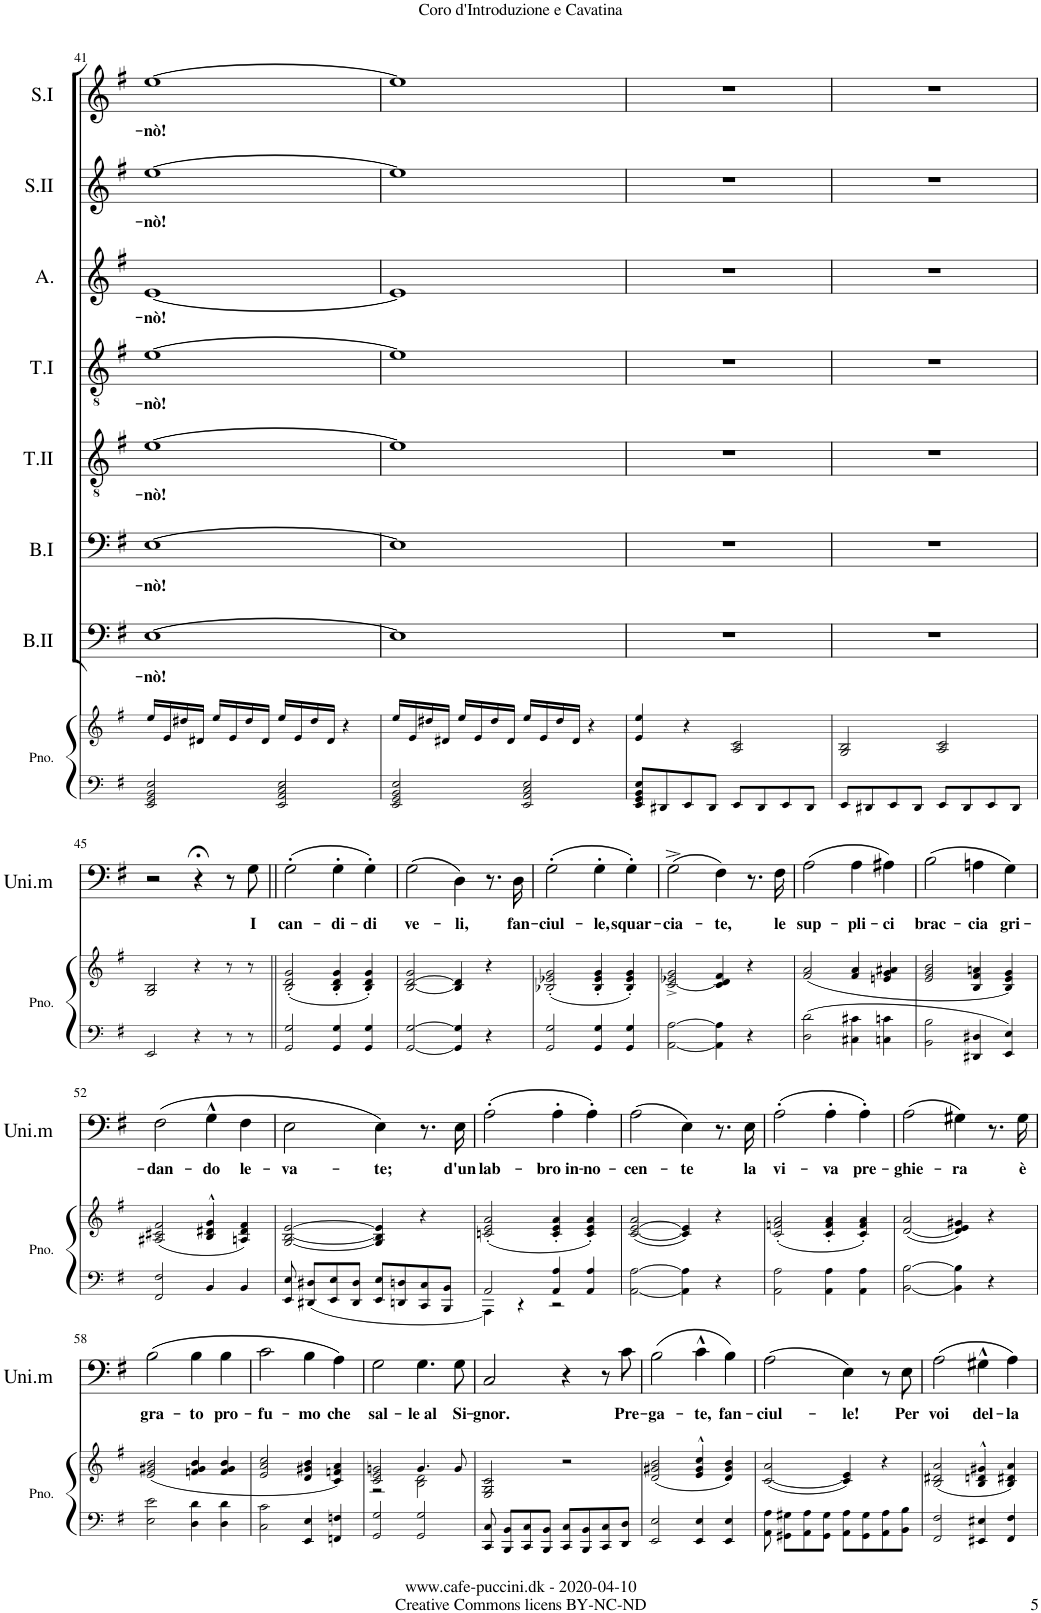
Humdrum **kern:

**kern	**kern	**kern	**text	**kern	**text	**kern	**text	**kern	**text	**kern	**text	**kern	**text	**kern	**text	**kern	**text
*part9	*part9	*part8	*part8	*part7	*part7	*part6	*part6	*part5	*part5	*part4	*part4	*part3	*part3	*part2	*part2	*part1	*part1
*staff10	*staff9	*staff8	*staff8	*staff7	*staff7	*staff6	*staff6	*staff5	*staff5	*staff4	*staff4	*staff3	*staff3	*staff2	*staff2	*staff1	*staff1
*I"Piano	*	*I"Bass II	*	*I"Bass I	*	*I"Unison male	*	*I"Tenor II	*	*I"Tenor I	*	*I"Alto	*	*I"Soprano II	*	*I"Soprano I	*
*I'Pno.	*	*I'B.II	*	*I'B.I	*	*I'Uni.m	*	*I'T.II	*	*I'T.I	*	*I'A.	*	*I'S.II	*	*I'S.I	*
!!LO:PB:g=z
*clefF4	*clefG2	*clefF4	*	*clefF4	*	*clefF4	*	*clefGv2	*	*clefGv2	*	*clefG2	*	*clefG2	*	*clefG2	*
*k[f#]	*k[f#]	*k[f#]	*	*k[f#]	*	*k[f#]	*	*k[f#]	*	*k[f#]	*	*k[f#]	*	*k[f#]	*	*k[f#]	*
*M4/4	*M4/4	*M4/4	*	*M4/4	*	*M4/4	*	*M4/4	*	*M4/4	*	*M4/4	*	*M4/4	*	*M4/4	*
*met(c)	*met(c)	*met(c)	*	*met(c)	*	*met(c)	*	*met(c)	*	*met(c)	*	*met(c)	*	*met(c)	*	*met(c)	*
=41	=41	=41	=41	=41	=41	=41	=41	=41	=41	=41	=41	=41	=41	=41	=41	=41	=41
!	!	!	!LO:LY:b	!	!LO:LY:b	!	!	!	!LO:LY:b	!	!LO:LY:b	!	!LO:LY:b	!	!LO:LY:b	!	!LO:LY:b
2EE/ 2GG/ 2BB/ 2E/	16ee/LL	[1E	-nò!	[1E	-nò!	1r	.	[1e	-nò!	[1e	-nò!	[1e	-nò!	[1ee	-nò!	[1ee	-nò!
.	16e/	.	.	.	.	.	.	.	.	.	.	.	.	.	.	.	.
.	16dd#X/	.	.	.	.	.	.	.	.	.	.	.	.	.	.	.	.
.	16d#X/JJ	.	.	.	.	.	.	.	.	.	.	.	.	.	.	.	.
.	16ee/LL	.	.	.	.	.	.	.	.	.	.	.	.	.	.	.	.
.	16e/	.	.	.	.	.	.	.	.	.	.	.	.	.	.	.	.
.	16dd#/	.	.	.	.	.	.	.	.	.	.	.	.	.	.	.	.
.	16d#/JJ	.	.	.	.	.	.	.	.	.	.	.	.	.	.	.	.
2EE/ 2AA/ 2C/ 2E/	16ee/LL	.	.	.	.	.	.	.	.	.	.	.	.	.	.	.	.
.	16e/	.	.	.	.	.	.	.	.	.	.	.	.	.	.	.	.
.	16dd#/	.	.	.	.	.	.	.	.	.	.	.	.	.	.	.	.
.	16d#/JJ	.	.	.	.	.	.	.	.	.	.	.	.	.	.	.	.
.	4r	.	.	.	.	.	.	.	.	.	.	.	.	.	.	.	.
=42	=42	=42	=42	=42	=42	=42	=42	=42	=42	=42	=42	=42	=42	=42	=42	=42	=42
2EE/ 2GG/ 2BB/ 2E/	16ee/LL	1E]	.	1E]	.	1r	.	1e]	.	1e]	.	1e]	.	1ee]	.	1ee]	.
.	16e/	.	.	.	.	.	.	.	.	.	.	.	.	.	.	.	.
.	16dd#X/	.	.	.	.	.	.	.	.	.	.	.	.	.	.	.	.
.	16d#X/JJ	.	.	.	.	.	.	.	.	.	.	.	.	.	.	.	.
.	16ee/LL	.	.	.	.	.	.	.	.	.	.	.	.	.	.	.	.
.	16e/	.	.	.	.	.	.	.	.	.	.	.	.	.	.	.	.
.	16dd#/	.	.	.	.	.	.	.	.	.	.	.	.	.	.	.	.
.	16d#/JJ	.	.	.	.	.	.	.	.	.	.	.	.	.	.	.	.
2EE/ 2AA/ 2C/ 2E/	16ee/LL	.	.	.	.	.	.	.	.	.	.	.	.	.	.	.	.
.	16e/	.	.	.	.	.	.	.	.	.	.	.	.	.	.	.	.
.	16dd#/	.	.	.	.	.	.	.	.	.	.	.	.	.	.	.	.
.	16d#/JJ	.	.	.	.	.	.	.	.	.	.	.	.	.	.	.	.
.	4r	.	.	.	.	.	.	.	.	.	.	.	.	.	.	.	.
=43	=43	=43	=43	=43	=43	=43	=43	=43	=43	=43	=43	=43	=43	=43	=43	=43	=43
8EE/ 8GG/ 8BB/ 8E/L	4e/ 4ee/	1r	.	1r	.	1r	.	1r	.	1r	.	1r	.	1r	.	1r	.
8DD#X/	.	.	.	.	.	.	.	.	.	.	.	.	.	.	.	.	.
8EE/	4r	.	.	.	.	.	.	.	.	.	.	.	.	.	.	.	.
8DD#/J	.	.	.	.	.	.	.	.	.	.	.	.	.	.	.	.	.
8EE/L	2A/ 2c/	.	.	.	.	.	.	.	.	.	.	.	.	.	.	.	.
8DD#/	.	.	.	.	.	.	.	.	.	.	.	.	.	.	.	.	.
8EE/	.	.	.	.	.	.	.	.	.	.	.	.	.	.	.	.	.
8DD#/J	.	.	.	.	.	.	.	.	.	.	.	.	.	.	.	.	.
=44	=44	=44	=44	=44	=44	=44	=44	=44	=44	=44	=44	=44	=44	=44	=44	=44	=44
8EE/L	2G/ 2B/	1r	.	1r	.	1r	.	1r	.	1r	.	1r	.	1r	.	1r	.
8DD#X/	.	.	.	.	.	.	.	.	.	.	.	.	.	.	.	.	.
8EE/	.	.	.	.	.	.	.	.	.	.	.	.	.	.	.	.	.
8DD#/J	.	.	.	.	.	.	.	.	.	.	.	.	.	.	.	.	.
8EE/L	2A/ 2c/	.	.	.	.	.	.	.	.	.	.	.	.	.	.	.	.
8DD#/	.	.	.	.	.	.	.	.	.	.	.	.	.	.	.	.	.
8EE/	.	.	.	.	.	.	.	.	.	.	.	.	.	.	.	.	.
8DD#/J	.	.	.	.	.	.	.	.	.	.	.	.	.	.	.	.	.
!!LO:LB:g=z
=45	=45	=45	=45	=45	=45	=45	=45	=45	=45	=45	=45	=45	=45	=45	=45	=45	=45
2EE/	2G/ 2B/	1r	.	1r	.	2r	.	1r	.	1r	.	1r	.	1r	.	1r	.
4r	4r	.	.	.	.	4r;<	.	.	.	.	.	.	.	.	.	.	.
8r	8r	.	.	.	.	8r	.	.	.	.	.	.	.	.	.	.	.
!	!	!	!	!	!	!	!LO:LY:b	!	!	!	!	!	!	!	!	!	!
8r	8r	.	.	.	.	8G\	I	.	.	.	.	.	.	.	.	.	.
=46||	=46||	=46||	=46||	=46||	=46||	=46||	=46||	=46||	=46||	=46||	=46||	=46||	=46||	=46||	=46||	=46||	=46||
!	!	!	!	!	!	!	!LO:LY:b	!	!	!	!	!	!	!	!	!	!
2GG/ 2G/	(<2B/' 2d/' 2g/'	1r	.	1r	.	(>2G'\	can-	1r	.	1r	.	1r	.	1r	.	1r	.
!	!	!	!	!	!	!	!LO:LY:b	!	!	!	!	!	!	!	!	!	!
4GG/ 4G/	4B/' 4d/' 4g/'	.	.	.	.	4G'\	-di-	.	.	.	.	.	.	.	.	.	.
!	!	!	!	!	!	!	!LO:LY:b	!	!	!	!	!	!	!	!	!	!
4GG/ 4G/	4B/' 4d/' 4g/')	.	.	.	.	4G'\)	-di	.	.	.	.	.	.	.	.	.	.
=47	=47	=47	=47	=47	=47	=47	=47	=47	=47	=47	=47	=47	=47	=47	=47	=47	=47
!	!	!	!	!	!	!	!LO:LY:b	!	!	!	!	!	!	!	!	!	!
[2GG/ [2G/	[2B/ [2d/ 2g/	1r	.	1r	.	(>2G\	ve-	1r	.	1r	.	1r	.	1r	.	1r	.
!	!	!	!	!	!	!	!LO:LY:b	!	!	!	!	!	!	!	!	!	!
4GG/] 4G/]	4B/] 4d/]	.	.	.	.	4D\)	-li,	.	.	.	.	.	.	.	.	.	.
4r	4r	.	.	.	.	8.r	.	.	.	.	.	.	.	.	.	.	.
!	!	!	!	!	!	!	!LO:LY:b	!	!	!	!	!	!	!	!	!	!
.	.	.	.	.	.	16D\	fan-	.	.	.	.	.	.	.	.	.	.
=48	=48	=48	=48	=48	=48	=48	=48	=48	=48	=48	=48	=48	=48	=48	=48	=48	=48
!	!	!	!	!	!	!	!LO:LY:b	!	!	!	!	!	!	!	!	!	!
2GG/ 2G/	(<2B-X/' 2e-X/' 2g/'	1r	.	1r	.	(>2G'\	-ciul-	1r	.	1r	.	1r	.	1r	.	1r	.
!	!	!	!	!	!	!	!LO:LY:b	!	!	!	!	!	!	!	!	!	!
4GG/ 4G/	4B-/' 4e-/' 4g/'	.	.	.	.	4G'\	-le,	.	.	.	.	.	.	.	.	.	.
!	!	!	!	!	!	!	!LO:LY:b	!	!	!	!	!	!	!	!	!	!
4GG/ 4G/	4B-/' 4e-/' 4g/')	.	.	.	.	4G'\)	squar-	.	.	.	.	.	.	.	.	.	.
=49	=49	=49	=49	=49	=49	=49	=49	=49	=49	=49	=49	=49	=49	=49	=49	=49	=49
!	!	!	!	!	!	!	!LO:LY:b	!	!	!	!	!	!	!	!	!	!
[2AA\ [2A\	[2c/^ 2e-X/^ 2g/^	1r	.	1r	.	(>2G^\	-cia-	1r	.	1r	.	1r	.	1r	.	1r	.
!	!	!	!	!	!	!	!LO:LY:b	!	!	!	!	!	!	!	!	!	!
4AA\] 4A\]	4c/] 4d/ 4f#/	.	.	.	.	4F#\)	-te,	.	.	.	.	.	.	.	.	.	.
4r	4r	.	.	.	.	8.r	.	.	.	.	.	.	.	.	.	.	.
!	!	!	!	!	!	!	!LO:LY:b	!	!	!	!	!	!	!	!	!	!
.	.	.	.	.	.	16F#\	le	.	.	.	.	.	.	.	.	.	.
=50	=50	=50	=50	=50	=50	=50	=50	=50	=50	=50	=50	=50	=50	=50	=50	=50	=50
!	!	!	!	!	!	!	!LO:LY:b	!	!	!	!	!	!	!	!	!	!
2D\ 2d\	(<2f#/ 2a/	1r	.	1r	.	(>2A\	sup-	1r	.	1r	.	1r	.	1r	.	1r	.
!	!	!	!	!	!	!	!LO:LY:b	!	!	!	!	!	!	!	!	!	!
4C#X\ 4c#X\	4f#/ 4a/	.	.	.	.	4A\	-pli-	.	.	.	.	.	.	.	.	.	.
!	!	!	!	!	!	!	!LO:LY:b	!	!	!	!	!	!	!	!	!	!
4Cn\ 4cn\	4en/ 4g/ 4a#X/	.	.	.	.	4A#X\)	-ci	.	.	.	.	.	.	.	.	.	.
=51	=51	=51	=51	=51	=51	=51	=51	=51	=51	=51	=51	=51	=51	=51	=51	=51	=51
!	!	!	!	!	!	!	!LO:LY:b	!	!	!	!	!	!	!	!	!	!
2BB\ 2B\	2e/ 2g/ 2b/	1r	.	1r	.	(>2B\	brac-	1r	.	1r	.	1r	.	1r	.	1r	.
!	!	!	!	!	!	!	!LO:LY:b	!	!	!	!	!	!	!	!	!	!
4DD#X/ 4D#X/	4B/ 4f#/ 4an/	.	.	.	.	4An\	-cia	.	.	.	.	.	.	.	.	.	.
!	!	!	!	!	!	!	!LO:LY:b	!	!	!	!	!	!	!	!	!	!
4EE/ 4E/	4B/ 4e/ 4g/)	.	.	.	.	4G\)	gri-	.	.	.	.	.	.	.	.	.	.
!!LO:LB:g=z
=52	=52	=52	=52	=52	=52	=52	=52	=52	=52	=52	=52	=52	=52	=52	=52	=52	=52
!	!	!	!	!	!	!	!LO:LY:b	!	!	!	!	!	!	!	!	!	!
2FF#/ 2F#/	(<2A#X/ 2c#X/ 2f#/	1r	.	1r	.	(>2F#\	-dan-	1r	.	1r	.	1r	.	1r	.	1r	.
!	!	!	!	!	!	!	!LO:LY:b	!	!	!	!	!	!	!	!	!	!
4BB/	4B/^^ 4d#X/^^ 4g/^^	.	.	.	.	4G^^\	-do	.	.	.	.	.	.	.	.	.	.
!	!	!	!	!	!	!	!LO:LY:b	!	!	!	!	!	!	!	!	!	!
4BB/	4An/ 4d#/ 4f#/)	.	.	.	.	4F#\	le-	.	.	.	.	.	.	.	.	.	.
=53	=53	=53	=53	=53	=53	=53	=53	=53	=53	=53	=53	=53	=53	=53	=53	=53	=53
!	!	!	!	!	!	!	!LO:LY:b	!	!	!	!	!	!	!	!	!	!
8EE/ 8E/	[2G/ [2B/ [2e/	1r	.	1r	.	2E\	-va-	1r	.	1r	.	1r	.	1r	.	1r	.
8DD#X/ 8D#X/L	.	.	.	.	.	.	.	.	.	.	.	.	.	.	.	.	.
8EE/ 8E/	.	.	.	.	.	.	.	.	.	.	.	.	.	.	.	.	.
8DD#/ 8D#/J	.	.	.	.	.	.	.	.	.	.	.	.	.	.	.	.	.
!	!	!	!	!	!	!	!LO:LY:b	!	!	!	!	!	!	!	!	!	!
8EE/ 8E/L	4G/] 4B/] 4e/]	.	.	.	.	4E\)	-te;	.	.	.	.	.	.	.	.	.	.
8DDn/ 8Dn/	.	.	.	.	.	.	.	.	.	.	.	.	.	.	.	.	.
8CC/ 8C/	4r	.	.	.	.	8.r	.	.	.	.	.	.	.	.	.	.	.
8BBB/ 8BB/J	.	.	.	.	.	.	.	.	.	.	.	.	.	.	.	.	.
!	!	!	!	!	!	!	!LO:LY:b	!	!	!	!	!	!	!	!	!	!
.	.	.	.	.	.	16E\	d'un	.	.	.	.	.	.	.	.	.	.
=54	=54	=54	=54	=54	=54	=54	=54	=54	=54	=54	=54	=54	=54	=54	=54	=54	=54
*^	*	*	*	*	*	*	*	*	*	*	*	*	*	*	*	*	*
!	!	!	!	!	!	!	!	!LO:LY:b	!	!	!	!	!	!	!	!	!	!
2AA/	4AAA\	(<2cn/' 2e/' 2a/'	1r	.	1r	.	(>2A'\	lab-	1r	.	1r	.	1r	.	1r	.	1r	.
.	4r	.	.	.	.	.	.	.	.	.	.	.	.	.	.	.	.	.
!	!	!	!	!	!	!	!	!LO:LY:b	!	!	!	!	!	!	!	!	!	!
4AA/ 4A/	2r	4c/' 4e/' 4a/'	.	.	.	.	4A'\	bro in-	.	.	.	.	.	.	.	.	.	.
!	!	!	!	!	!	!	!	!LO:LY:b	!	!	!	!	!	!	!	!	!	!
4AA/ 4A/	.	4c/' 4e/' 4a/')	.	.	.	.	4A'\)	-no-	.	.	.	.	.	.	.	.	.	.
*v	*v	*	*	*	*	*	*	*	*	*	*	*	*	*	*	*	*	*
=55	=55	=55	=55	=55	=55	=55	=55	=55	=55	=55	=55	=55	=55	=55	=55	=55	=55
!	!	!	!	!	!	!	!LO:LY:b	!	!	!	!	!	!	!	!	!	!
[2AA\ [2A\	(<[2c/ [2e/ 2a/	1r	.	1r	.	(>2A\	-cen-	1r	.	1r	.	1r	.	1r	.	1r	.
!	!	!	!	!	!	!	!LO:LY:b	!	!	!	!	!	!	!	!	!	!
4AA\] 4A\]	4c/] 4e/])	.	.	.	.	4E\)	-te	.	.	.	.	.	.	.	.	.	.
4r	4r	.	.	.	.	8.r	.	.	.	.	.	.	.	.	.	.	.
!	!	!	!	!	!	!	!LO:LY:b	!	!	!	!	!	!	!	!	!	!
.	.	.	.	.	.	16E\	la	.	.	.	.	.	.	.	.	.	.
=56	=56	=56	=56	=56	=56	=56	=56	=56	=56	=56	=56	=56	=56	=56	=56	=56	=56
!	!	!	!	!	!	!	!LO:LY:b	!	!	!	!	!	!	!	!	!	!
2AA\ 2A\	(<2c/' 2fn/' 2a/'	1r	.	1r	.	(>2A'\	vi-	1r	.	1r	.	1r	.	1r	.	1r	.
!	!	!	!	!	!	!	!LO:LY:b	!	!	!	!	!	!	!	!	!	!
4AA\ 4A\	4c/' 4f/' 4a/'	.	.	.	.	4A'\	-va	.	.	.	.	.	.	.	.	.	.
!	!	!	!	!	!	!	!LO:LY:b	!	!	!	!	!	!	!	!	!	!
4AA\ 4A\	4c/' 4f/' 4a/')	.	.	.	.	4A'\)	pre-	.	.	.	.	.	.	.	.	.	.
=57	=57	=57	=57	=57	=57	=57	=57	=57	=57	=57	=57	=57	=57	=57	=57	=57	=57
!	!	!	!	!	!	!	!LO:LY:b	!	!	!	!	!	!	!	!	!	!
[2BB\ [2B\	(<[2d/ 2a/	1r	.	1r	.	(>2A\	-ghie-	1r	.	1r	.	1r	.	1r	.	1r	.
!	!	!	!	!	!	!	!LO:LY:b	!	!	!	!	!	!	!	!	!	!
4BB\] 4B\]	4d/] 4e/ 4g#X/)	.	.	.	.	4G#X\)	-ra	.	.	.	.	.	.	.	.	.	.
4r	4r	.	.	.	.	8.r	.	.	.	.	.	.	.	.	.	.	.
!	!	!	!	!	!	!	!LO:LY:b	!	!	!	!	!	!	!	!	!	!
.	.	.	.	.	.	16G#\	è	.	.	.	.	.	.	.	.	.	.
!!LO:LB:g=z
=58	=58	=58	=58	=58	=58	=58	=58	=58	=58	=58	=58	=58	=58	=58	=58	=58	=58
!	!	!	!	!	!	!	!LO:LY:b	!	!	!	!	!	!	!	!	!	!
2E\ 2e\	(<2e/ 2g#X/ 2b/	1r	.	1r	.	(>2B\	gra-	1r	.	1r	.	1r	.	1r	.	1r	.
!	!	!	!	!	!	!	!LO:LY:b	!	!	!	!	!	!	!	!	!	!
4D\ 4d\	4fn/ 4g#/ 4b/	.	.	.	.	4B\	-to	.	.	.	.	.	.	.	.	.	.
!	!	!	!	!	!	!	!LO:LY:b	!	!	!	!	!	!	!	!	!	!
4D\ 4d\	4f/ 4g#/ 4b/	.	.	.	.	4B\	pro-	.	.	.	.	.	.	.	.	.	.
=59	=59	=59	=59	=59	=59	=59	=59	=59	=59	=59	=59	=59	=59	=59	=59	=59	=59
!	!	!	!	!	!	!	!LO:LY:b	!	!	!	!	!	!	!	!	!	!
2C\ 2c\	2e/ 2a/ 2cc/	1r	.	1r	.	2c\	-fu-	1r	.	1r	.	1r	.	1r	.	1r	.
!	!	!	!	!	!	!	!LO:LY:b	!	!	!	!	!	!	!	!	!	!
4EE/ 4E/	4d/ 4g#X/ 4b/	.	.	.	.	4B\	-mo	.	.	.	.	.	.	.	.	.	.
!	!	!	!	!	!	!	!LO:LY:b	!	!	!	!	!	!	!	!	!	!
4FFn/ 4Fn/	4c/ 4fn/ 4a/)	.	.	.	.	4A\)	che	.	.	.	.	.	.	.	.	.	.
=60	=60	=60	=60	=60	=60	=60	=60	=60	=60	=60	=60	=60	=60	=60	=60	=60	=60
*	*^	*	*	*	*	*	*	*	*	*	*	*	*	*	*	*	*
!	!	!	!	!	!	!	!	!LO:LY:b	!	!	!	!	!	!	!	!	!	!
2GG/ 2G/	2c/ 2e/ 2gn/	2r	1r	.	1r	.	2G\	sal-	1r	.	1r	.	1r	.	1r	.	1r	.
!	!	!	!	!	!	!	!	!LO:LY:b	!	!	!	!	!	!	!	!	!	!
2GG/ 2G/	4.g/	2B\ 2d\	.	.	.	.	4.G\	le al	.	.	.	.	.	.	.	.	.	.
!	!	!	!	!	!	!	!	!LO:LY:b	!	!	!	!	!	!	!	!	!	!
.	8g/	.	.	.	.	.	8G\	Si-	.	.	.	.	.	.	.	.	.	.
*	*v	*v	*	*	*	*	*	*	*	*	*	*	*	*	*	*	*	*
=61	=61	=61	=61	=61	=61	=61	=61	=61	=61	=61	=61	=61	=61	=61	=61	=61	=61
!	!	!	!	!	!	!	!LO:LY:b	!	!	!	!	!	!	!	!	!	!
8CC/ 8C/	2E/ 2G/ 2c/	1r	.	1r	.	2C/	-gnor.	1r	.	1r	.	1r	.	1r	.	1r	.
8BBB/ 8BB/L	.	.	.	.	.	.	.	.	.	.	.	.	.	.	.	.	.
8CC/ 8C/	.	.	.	.	.	.	.	.	.	.	.	.	.	.	.	.	.
8BBB/ 8BB/J	.	.	.	.	.	.	.	.	.	.	.	.	.	.	.	.	.
8CC/ 8C/L	2r	.	.	.	.	4r	.	.	.	.	.	.	.	.	.	.	.
8BBB/ 8BB/	.	.	.	.	.	.	.	.	.	.	.	.	.	.	.	.	.
8CC/ 8C/	.	.	.	.	.	8r	.	.	.	.	.	.	.	.	.	.	.
!	!	!	!	!	!	!	!LO:LY:b	!	!	!	!	!	!	!	!	!	!
8DD/ 8D/J	.	.	.	.	.	8c\	Pre-	.	.	.	.	.	.	.	.	.	.
=62	=62	=62	=62	=62	=62	=62	=62	=62	=62	=62	=62	=62	=62	=62	=62	=62	=62
!	!	!	!	!	!	!	!LO:LY:b	!	!	!	!	!	!	!	!	!	!
2EE/ 2E/	(<2d/ 2g#X/ 2b/	1r	.	1r	.	(>2B\	-ga-	1r	.	1r	.	1r	.	1r	.	1r	.
!	!	!	!	!	!	!	!LO:LY:b	!	!	!	!	!	!	!	!	!	!
4EE/ 4E/	4e/^^ 4g#/^^ 4cc/^^	.	.	.	.	4c^^\	-te,	.	.	.	.	.	.	.	.	.	.
!	!	!	!	!	!	!	!LO:LY:b	!	!	!	!	!	!	!	!	!	!
4EE/ 4E/	4d/ 4g#/ 4b/)	.	.	.	.	4B\)	fan-	.	.	.	.	.	.	.	.	.	.
=63	=63	=63	=63	=63	=63	=63	=63	=63	=63	=63	=63	=63	=63	=63	=63	=63	=63
!	!	!	!	!	!	!	!LO:LY:b	!	!	!	!	!	!	!	!	!	!
8AA\ 8A\	(<[2c/ 2a/	1r	.	1r	.	(>2A\	-ciul-	1r	.	1r	.	1r	.	1r	.	1r	.
8GG#X\ 8G#X\L	.	.	.	.	.	.	.	.	.	.	.	.	.	.	.	.	.
8AA\ 8A\	.	.	.	.	.	.	.	.	.	.	.	.	.	.	.	.	.
8GG#\ 8G#\J	.	.	.	.	.	.	.	.	.	.	.	.	.	.	.	.	.
!	!	!	!	!	!	!	!LO:LY:b	!	!	!	!	!	!	!	!	!	!
8AA\ 8A\L	4c/] 4e/)	.	.	.	.	4E\)	-le!	.	.	.	.	.	.	.	.	.	.
8GG#\ 8G#\	.	.	.	.	.	.	.	.	.	.	.	.	.	.	.	.	.
8AA\ 8A\	4r	.	.	.	.	8r	.	.	.	.	.	.	.	.	.	.	.
!	!	!	!	!	!	!	!LO:LY:b	!	!	!	!	!	!	!	!	!	!
8BB\ 8B\J	.	.	.	.	.	8E\	Per	.	.	.	.	.	.	.	.	.	.
=64	=64	=64	=64	=64	=64	=64	=64	=64	=64	=64	=64	=64	=64	=64	=64	=64	=64
!	!	!	!	!	!	!	!LO:LY:b	!	!	!	!	!	!	!	!	!	!
2FF#/ 2F#/	(<2B/ 2d#X/ 2a/	1r	.	1r	.	(>2A\	voi	1r	.	1r	.	1r	.	1r	.	1r	.
!	!	!	!	!	!	!	!LO:LY:b	!	!	!	!	!	!	!	!	!	!
4EE#X/ 4E#X/	4B/^^ 4dn/^^ 4g#X/^^	.	.	.	.	4G#X^^\	del-	.	.	.	.	.	.	.	.	.	.
!	!	!	!	!	!	!	!LO:LY:b	!	!	!	!	!	!	!	!	!	!
4FF#/ 4F#/	4B/ 4d#X/ 4a/)	.	.	.	.	4A\)	-la	.	.	.	.	.	.	.	.	.	.
=	=	=	=	=	=	=	=	=	=	=	=	=	=	=	=	=	=
*-	*-	*-	*-	*-	*-	*-	*-	*-	*-	*-	*-	*-	*-	*-	*-	*-	*-
